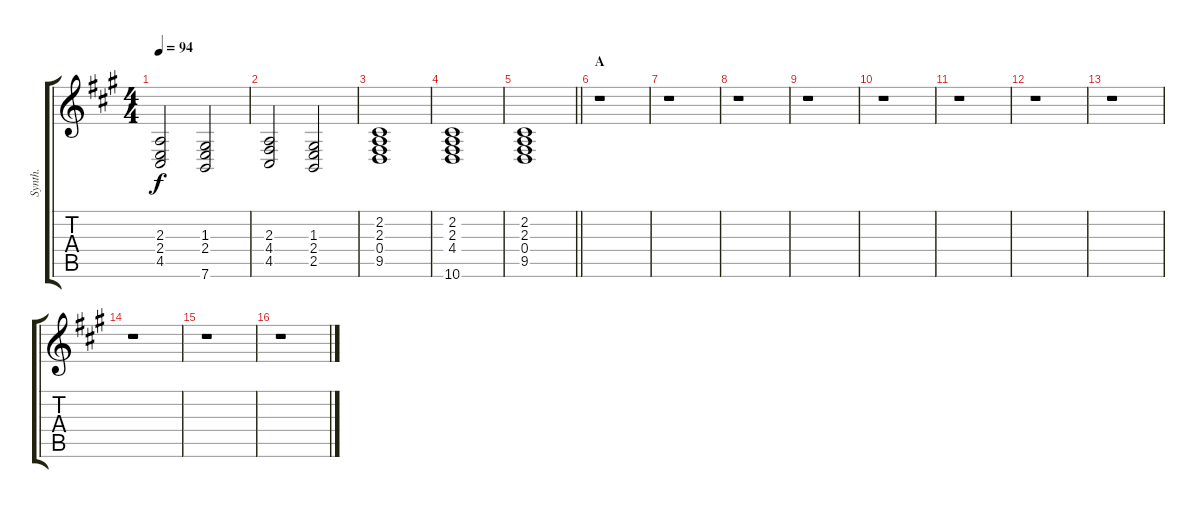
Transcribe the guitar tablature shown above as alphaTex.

\track ("Synth." "Synth.") {instrument drawbarorgan}
\staff {score tabs}
\tuning (E4 B3 G3 D3 A2 E2) {hide}
\ts (4 4)
\tempo 94
\clef g2
\ks a
(2.3 2.4 4.5).2{dy f instrument drawbarorgan} (1.3 2.4 7.6).2 |
(2.3 4.4 4.5).2 (1.3 2.4 2.5).2 |
(2.2 2.3 0.4 9.5).1 |
(2.2 2.3 4.4 10.6).1 |
\barLineRight lightlight
(2.2 2.3 0.4 9.5).1 |
\section ("" "A")
r.1 |
r.1 |
r.1 |
r.1 |
r.1 |
r.1 |
r.1 |
r.1 |
r.1 |
r.1 |
r.1
